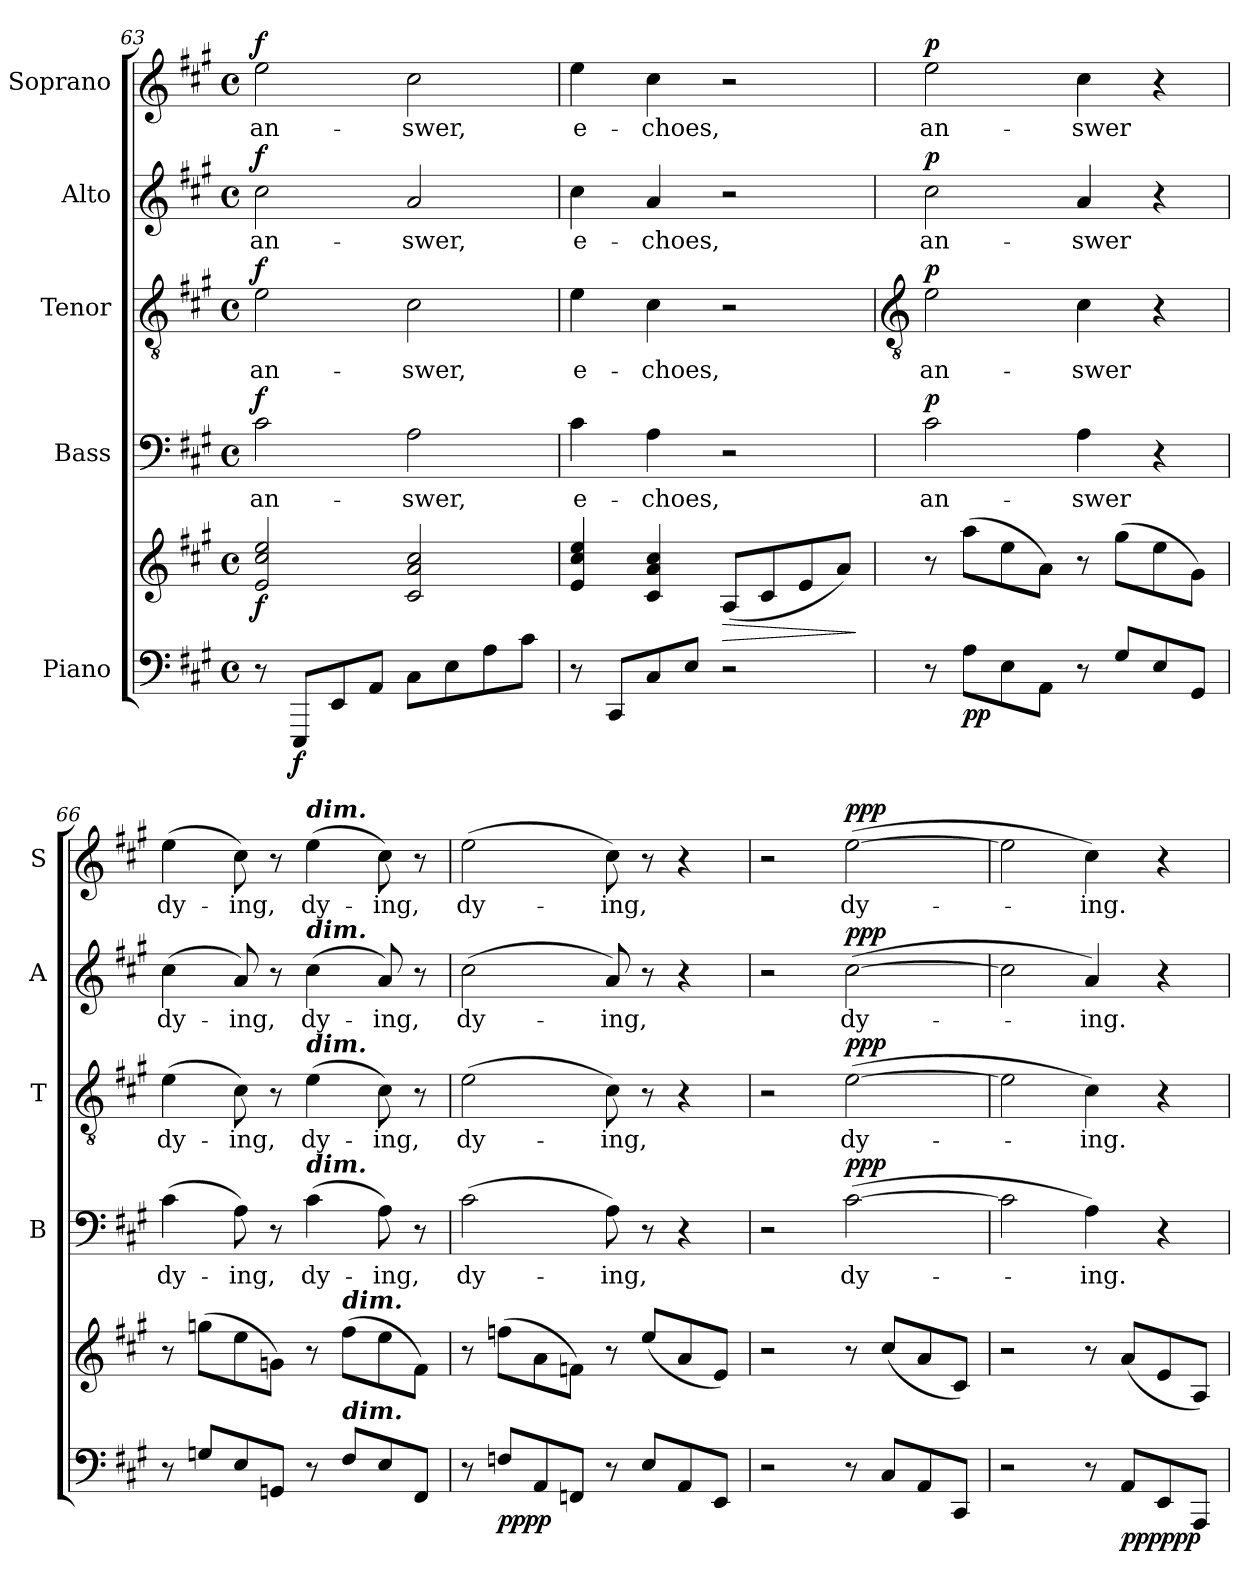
**kern	**kern	**dynam	**kern	**text	**dynam	**kern	**text	**dynam	**kern	**text	**dynam	**kern	**text	**dynam
*part5	*part5	*part5	*part4	*part4	*part4	*part3	*part3	*part3	*part2	*part2	*part2	*part1	*part1	*part1
*staff6	*staff5	*staff5/6	*staff4	*staff4	*staff4	*staff3	*staff3	*staff3	*staff2	*staff2	*staff2	*staff1	*staff1	*staff1
*I"Piano	*	*	*I"Bass	*	*	*I"Tenor	*	*	*I"Alto	*	*	*I"Soprano	*	*
*	*	*	*I'B	*	*	*I'T	*	*	*I'A	*	*	*I'S	*	*
*clefF4	*clefG2	*	*clefF4	*	*	*clefGv2	*	*	*clefG2	*	*	*clefG2	*	*
*k[f#c#g#]	*k[f#c#g#]	*	*k[f#c#g#]	*	*	*k[f#c#g#]	*	*	*k[f#c#g#]	*	*	*k[f#c#g#]	*	*
*A:	*A:	*	*A:	*	*	*A:	*	*	*A:	*	*	*A:	*	*
*M4/4	*M4/4	*	*M4/4	*	*	*M4/4	*	*	*M4/4	*	*	*M4/4	*	*
*met(c)	*met(c)	*	*met(c)	*	*	*met(c)	*	*	*met(c)	*	*	*met(c)	*	*
=63	=63	=63	=63	=63	=63	=63	=63	=63	=63	=63	=63	=63	=63	=63
!	!	!LO:DY:b	!	!LO:LY:b	!LO:DY:b	!	!LO:LY:b	!LO:DY:b	!	!LO:LY:b	!LO:DY:b	!	!LO:LY:b	!LO:DY:b
8r	2e 2cc# 2ee	f	2c#	an-	f	2e	an-	f	2cc#	an-	f	2ee	an-	f
!	!	!LO:DY:b=2	!	!	!	!	!	!	!	!	!	!	!	!
8EEEL	.	f	.	.	.	.	.	.	.	.	.	.	.	.
8EE	.	.	.	.	.	.	.	.	.	.	.	.	.	.
8AAJ	.	.	.	.	.	.	.	.	.	.	.	.	.	.
!	!	!	!	!LO:LY:b	!	!	!LO:LY:b	!	!	!LO:LY:b	!	!	!LO:LY:b	!
8C#L	2c# 2a 2cc#	.	2A	-swer,	.	2c#	-swer,	.	2a	-swer,	.	2cc#	-swer,	.
8E	.	.	.	.	.	.	.	.	.	.	.	.	.	.
8A	.	.	.	.	.	.	.	.	.	.	.	.	.	.
8c#J	.	.	.	.	.	.	.	.	.	.	.	.	.	.
=64	=64	=64	=64	=64	=64	=64	=64	=64	=64	=64	=64	=64	=64	=64
!	!	!	!	!LO:LY:b	!	!	!LO:LY:b	!	!	!LO:LY:b	!	!	!LO:LY:b	!
8r	4e 4cc# 4ee	.	4c#	e-	.	4e	e-	.	4cc#	e-	.	4ee	e-	.
8CC#L	.	.	.	.	.	.	.	.	.	.	.	.	.	.
!	!	!	!	!LO:LY:b	!	!	!LO:LY:b	!	!	!LO:LY:b	!	!	!LO:LY:b	!
8C#	4c# 4a 4cc#	.	4A	-choes,	.	4c#	-choes,	.	4a	-choes,	.	4cc#	-choes,	.
8EJ	.	.	.	.	.	.	.	.	.	.	.	.	.	.
!	!	!LO:HP:b	!	!	!	!	!	!	!	!	!	!	!	!
2r	(<8AL	>	2r	.	.	2r	.	.	2r	.	.	2r	.	.
.	8c#	.	.	.	.	.	.	.	.	.	.	.	.	.
.	8e	.	.	.	.	.	.	.	.	.	.	.	.	.
.	8aJ)	.	.	.	.	.	.	.	.	.	.	.	.	.
.	.	]	.	.	.	.	.	.	.	.	.	.	.	.
!!LO:LB:g=z
=65	=65	=65	=65	=65	=65	=65	=65	=65	=65	=65	=65	=65	=65	=65
*	*	*	*	*	*	*clefGv2	*	*	*	*	*	*	*	*
!	!	!	!	!LO:LY:b	!LO:DY:b	!	!LO:LY:b	!LO:DY:b	!	!LO:LY:b	!LO:DY:b	!	!LO:LY:b	!LO:DY:b
8r	8r	.	2c#	an-	p	2e	an-	p	2cc#	an-	p	2ee	an-	p
!	!	!LO:DY:b=2	!	!	!	!	!	!	!	!	!	!	!	!
!	!	!LO:DY:n=1:b	!	!	!	!	!	!	!	!	!	!	!	!
8AL	(8aaL	p p	.	.	.	.	.	.	.	.	.	.	.	.
8E	8ee	.	.	.	.	.	.	.	.	.	.	.	.	.
8AAJ	8aJ)	.	.	.	.	.	.	.	.	.	.	.	.	.
!	!	!	!	!LO:LY:b	!	!	!LO:LY:b	!	!	!LO:LY:b	!	!	!LO:LY:b	!
8r	8r	.	4A	-swer	.	4c#	-swer	.	4a	-swer	.	4cc#	-swer	.
8G#L	(>8gg#L	.	.	.	.	.	.	.	.	.	.	.	.	.
8E	8ee	.	4r	.	.	4r	.	.	4r	.	.	4r	.	.
8GG#J	8g#J)	.	.	.	.	.	.	.	.	.	.	.	.	.
=66	=66	=66	=66	=66	=66	=66	=66	=66	=66	=66	=66	=66	=66	=66
!	!	!	!	!LO:LY:b	!	!	!LO:LY:b	!	!	!LO:LY:b	!	!	!LO:LY:b	!
8r	8r	.	(>4c#	dy-	.	(>4e	dy-	.	(<4cc#	dy-	.	(>4ee	dy-	.
8GnL	(>8ggnL	.	.	.	.	.	.	.	.	.	.	.	.	.
!	!	!	!	!LO:LY:b	!	!	!LO:LY:b	!	!	!LO:LY:b	!	!	!LO:LY:b	!
8E	8ee	.	8A)	-ing,	.	8c#)	-ing,	.	8a)	-ing,	.	8cc#)	-ing,	.
8GGnJ	8gnJ)	.	8r	.	.	8r	.	.	8r	.	.	8r	.	.
!	!	!	!	!	!	!	!	!	!	!	!	!LO:TX:a:Bi:t=dim.	!	!
!	!	!	!	!	!	!	!	!	!LO:TX:a:Bi:t=dim.	!	!	!	!	!
!	!	!	!	!	!	!LO:TX:a:Bi:t=dim.	!	!	!	!	!	!	!	!
!	!	!	!LO:TX:a:Bi:t=dim.	!	!	!	!	!	!	!	!	!	!	!
!	!	!	!	!LO:LY:b	!	!	!LO:LY:b	!	!	!LO:LY:b	!	!	!LO:LY:b	!
8r	8r	.	(>4c#	dy-	.	(>4e	dy-	.	(<4cc#	dy-	.	(>4ee	dy-	.
!	!LO:TX:a:Bi:t=dim.	!	!	!	!	!	!	!	!	!	!	!	!	!
!LO:TX:a:Bi:t=dim.	!	!	!	!	!	!	!	!	!	!	!	!	!	!
8F#L	(>8ff#L	.	.	.	.	.	.	.	.	.	.	.	.	.
!	!	!	!	!LO:LY:b	!	!	!LO:LY:b	!	!	!LO:LY:b	!	!	!LO:LY:b	!
8E	8ee	.	8A)	-ing,	.	8c#)	-ing,	.	8a)	-ing,	.	8cc#)	-ing,	.
8FF#J	8f#J)	.	8r	.	.	8r	.	.	8r	.	.	8r	.	.
=67	=67	=67	=67	=67	=67	=67	=67	=67	=67	=67	=67	=67	=67	=67
!	!	!	!	!LO:LY:b	!	!	!LO:LY:b	!	!	!LO:LY:b	!	!	!LO:LY:b	!
8r	8r	.	(>2c#	dy-	.	(>2e	dy-	.	(<2cc#	dy-	.	(>2ee	dy-	.
!	!	!LO:DY:b=2	!	!	!	!	!	!	!	!	!	!	!	!
!	!	!LO:DY:n=1:b	!	!	!	!	!	!	!	!	!	!	!	!
8FnL	(8ffnL	pp pp	.	.	.	.	.	.	.	.	.	.	.	.
8AA	8a	.	.	.	.	.	.	.	.	.	.	.	.	.
8FFnJ	8fnJ)	.	.	.	.	.	.	.	.	.	.	.	.	.
!	!	!	!	!LO:LY:b	!	!	!LO:LY:b	!	!	!LO:LY:b	!	!	!LO:LY:b	!
8r	8r	.	8A)	-ing,	.	8c#)	-ing,	.	8a)	-ing,	.	8cc#)	-ing,	.
8EL	(<8eeL	.	8r	.	.	8r	.	.	8r	.	.	8r	.	.
8AA	8a	.	4r	.	.	4r	.	.	4r	.	.	4r	.	.
8EEJ	8eJ)	.	.	.	.	.	.	.	.	.	.	.	.	.
=68	=68	=68	=68	=68	=68	=68	=68	=68	=68	=68	=68	=68	=68	=68
2r	2r	.	2r	.	.	2r	.	.	2r	.	.	2r	.	.
!	!	!	!	!LO:LY:b	!LO:DY:b	!	!LO:LY:b	!LO:DY:b	!	!LO:LY:b	!LO:DY:b	!	!LO:LY:b	!LO:DY:b
8r	8r	.	(>[2c#	dy-	ppp	(>[2e	dy-	ppp	(>[2cc#	dy-	ppp	(>[2ee	dy-	ppp
8C#L	(8cc#L	.	.	.	.	.	.	.	.	.	.	.	.	.
8AA	8a	.	.	.	.	.	.	.	.	.	.	.	.	.
8CC#J	8c#J)	.	.	.	.	.	.	.	.	.	.	.	.	.
=69	=69	=69	=69	=69	=69	=69	=69	=69	=69	=69	=69	=69	=69	=69
2r	2r	.	2c#]	.	.	2e]	.	.	2cc#]	.	.	2ee]	.	.
!	!	!	!	!LO:LY:b	!	!	!LO:LY:b	!	!	!LO:LY:b	!	!	!LO:LY:b	!
8r	8r	.	4A)	ing.	.	4c#)	ing.	.	4a)	ing.	.	4cc#)	ing.	.
!	!	!LO:DY:b=2	!	!	!	!	!	!	!	!	!	!	!	!
!	!	!LO:DY:n=1:b	!	!	!	!	!	!	!	!	!	!	!	!
8AAL	(<8aL	ppp ppp	.	.	.	.	.	.	.	.	.	.	.	.
8EE	8e	.	4r	.	.	4r	.	.	4r	.	.	4r	.	.
8AAAJ	8AJ)	.	.	.	.	.	.	.	.	.	.	.	.	.
=	=	=	=	=	=	=	=	=	=	=	=	=	=	=
*-	*-	*-	*-	*-	*-	*-	*-	*-	*-	*-	*-	*-	*-	*-
